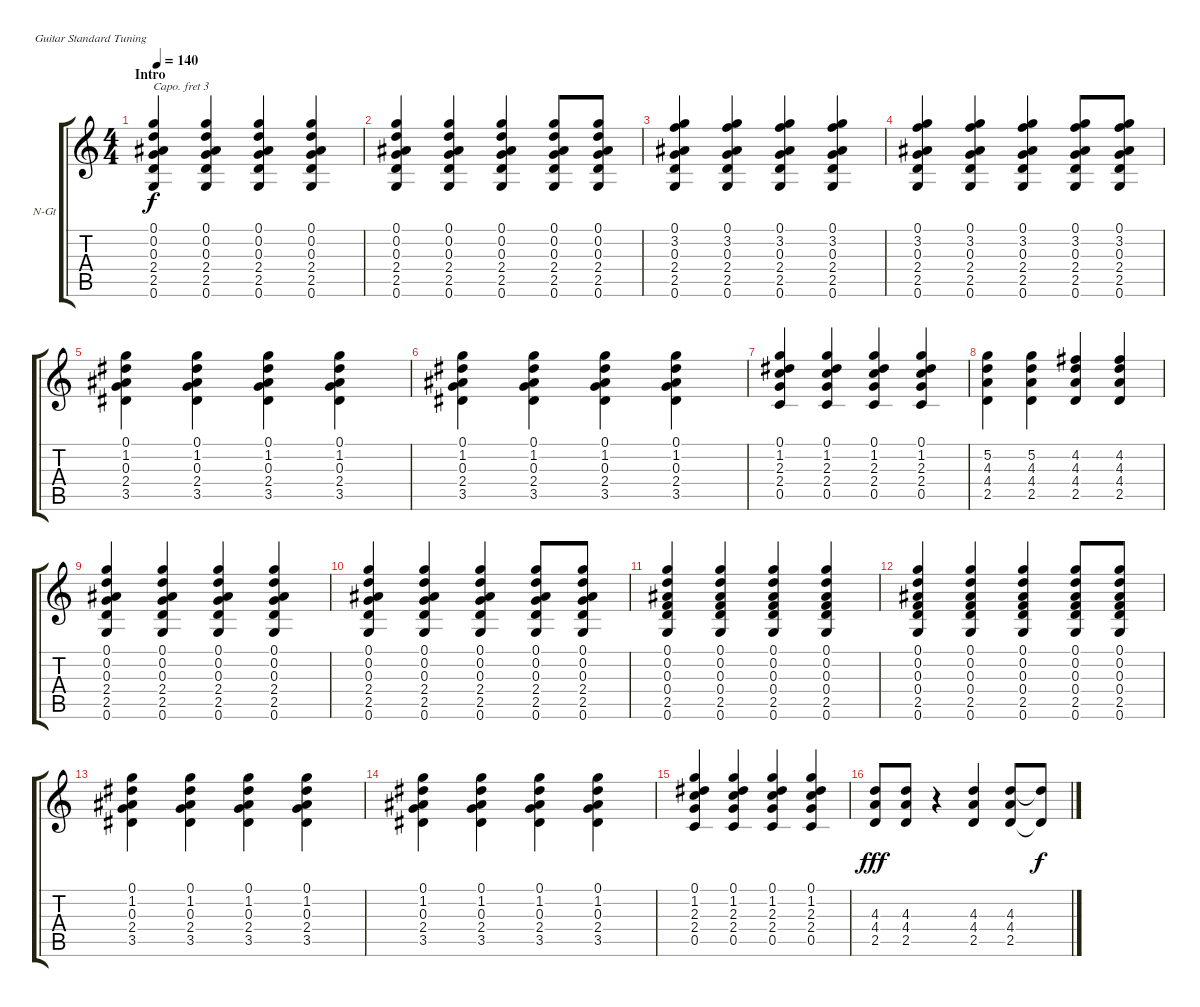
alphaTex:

\bracketExtendMode groupsimilarinstruments
\firstSystemTrackNameOrientation horizontal
\otherSystemsTrackNameOrientation horizontal
\track ("Acoustic Guitar" "N-Gt") {instrument acousticguitarnylon}
\staff {score tabs}
\capo 3
\tuning (E4 B3 G3 D3 A2 E2)
\ts (4 4)
\section ("" "Intro")
\tempo 140
\clef g2
\ks c
(0.1 0.2 0.3 2.4 2.5 0.6).4{dy f instrument acousticguitarnylon} (0.1 0.2 0.3 2.4 2.5 0.6).4 (0.1 0.2 0.3 2.4 2.5 0.6).4 (0.1 0.2 0.3 2.4 2.5 0.6).4 |
(0.1 0.2 0.3 2.4 2.5 0.6).4 (0.1 0.2 0.3 2.4 2.5 0.6).4 (0.1 0.2 0.3 2.4 2.5 0.6).4 (0.1 0.2 0.3 2.4 2.5 0.6).8 (0.1 0.2 0.3 2.4 2.5 0.6).8 |
(0.1 3.2 0.3 2.4 2.5 0.6).4 (0.1 3.2 0.3 2.4 2.5 0.6).4 (0.1 3.2 0.3 2.4 2.5 0.6).4 (0.1 3.2 0.3 2.4 2.5 0.6).4 |
(0.1 3.2 0.3 2.4 2.5 0.6).4 (0.1 3.2 0.3 2.4 2.5 0.6).4 (0.1 3.2 0.3 2.4 2.5 0.6).4 (0.1 3.2 0.3 2.4 2.5 0.6).8 (0.1 3.2 0.3 2.4 2.5 0.6).8 |
(0.1 1.2 0.3 2.4 3.5).4 (0.1 1.2 0.3 2.4 3.5).4 (0.1 1.2 0.3 2.4 3.5).4 (0.1 1.2 0.3 2.4 3.5).4 |
(0.1 1.2 0.3 2.4 3.5).4 (0.1 1.2 0.3 2.4 3.5).4 (0.1 1.2 0.3 2.4 3.5).4 (0.1 1.2 0.3 2.4 3.5).4 |
(0.1 1.2 2.3 2.4 0.5).4 (0.1 1.2 2.3 2.4 0.5).4 (0.1 1.2 2.3 2.4 0.5).4 (0.1 1.2 2.3 2.4 0.5).4 |
(5.2 4.3 4.4 2.5).4 (5.2 4.3 4.4 2.5).4 (4.2 4.3 4.4 2.5).4 (4.2 4.3 4.4 2.5).4 |
(0.1 0.2 0.3 2.4 2.5 0.6).4 (0.1 0.2 0.3 2.4 2.5 0.6).4 (0.1 0.2 0.3 2.4 2.5 0.6).4 (0.1 0.2 0.3 2.4 2.5 0.6).4 |
(0.1 0.2 0.3 2.4 2.5 0.6).4 (0.1 0.2 0.3 2.4 2.5 0.6).4 (0.1 0.2 0.3 2.4 2.5 0.6).4 (0.1 0.2 0.3 2.4 2.5 0.6).8 (0.1 0.2 0.3 2.4 2.5 0.6).8 |
(0.1 0.2 0.3 0.4 2.5 0.6).4 (0.1 0.2 0.3 0.4 2.5 0.6).4 (0.1 0.2 0.3 0.4 2.5 0.6).4 (0.1 0.2 0.3 0.4 2.5 0.6).4 |
(0.1 0.2 0.3 0.4 2.5 0.6).4 (0.1 0.2 0.3 0.4 2.5 0.6).4 (0.1 0.2 0.3 0.4 2.5 0.6).4 (0.1 0.2 0.3 0.4 2.5 0.6).8 (0.1 0.2 0.3 0.4 2.5 0.6).8 |
(0.1 1.2 0.3 2.4 3.5).4 (0.1 1.2 0.3 2.4 3.5).4 (0.1 1.2 0.3 2.4 3.5).4 (0.1 1.2 0.3 2.4 3.5).4 |
(0.1 1.2 0.3 2.4 3.5).4 (0.1 1.2 0.3 2.4 3.5).4 (0.1 1.2 0.3 2.4 3.5).4 (0.1 1.2 0.3 2.4 3.5).4 |
(0.1 1.2 2.3 2.4 0.5).4 (0.1 1.2 2.3 2.4 0.5).4 (0.1 1.2 2.3 2.4 0.5).4 (0.1 1.2 2.3 2.4 0.5).4 |
(4.3 4.4 2.5).8{dy fff} (4.3 4.4 2.5).8 r.4 (4.3 4.4 2.5).4 (4.3 4.4 2.5).8 (4.3{t} 2.5{t}).8{dy f}
